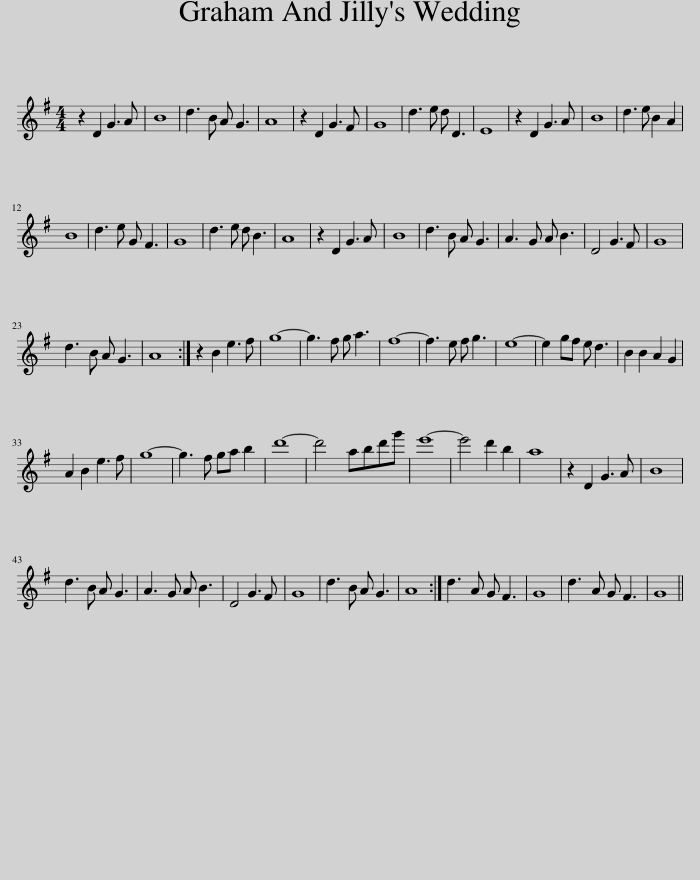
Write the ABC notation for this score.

X:1
L:1/8
M:4/4
I:linebreak $
K:G
V:1 treble
V:1
 z2 D2 G3 A | B8 | d3 B A G3 | A8 | z2 D2 G3 F | %5
 G8 | d3 e d D3 | E8 | z2 D2 G3 A | B8 | %10
 d3 e B2 A2 |$ B8 | d3 e G F3 | G8 | d3 e d B3 | %15
 A8 | z2 D2 G3 A | B8 | d3 B A G3 | A3 G A B3 | %20
 D4 G3 F | G8 |$ d3 B A G3 | A8 :| z2 B2 e3 f | %25
 g8- | g3 f g a3 | f8- | f3 e f g3 | e8- | %30
 e2 gf e d3 | B2 B2 A2 G2 |$ A2 B2 e3 f | g8- | g3 f ga b2 | %35
 d'8- | d'4 abd'g' | e'8- | e'4 d'2 b2 | a8 | %40
 z2 D2 G3 A | B8 |$ d3 B A G3 | A3 G A B3 | D4 G3 F | %45
 G8 | d3 B A G3 | A8 :| d3 A G F3 | G8 | %50
 d3 A G F3 | G8 || %52
